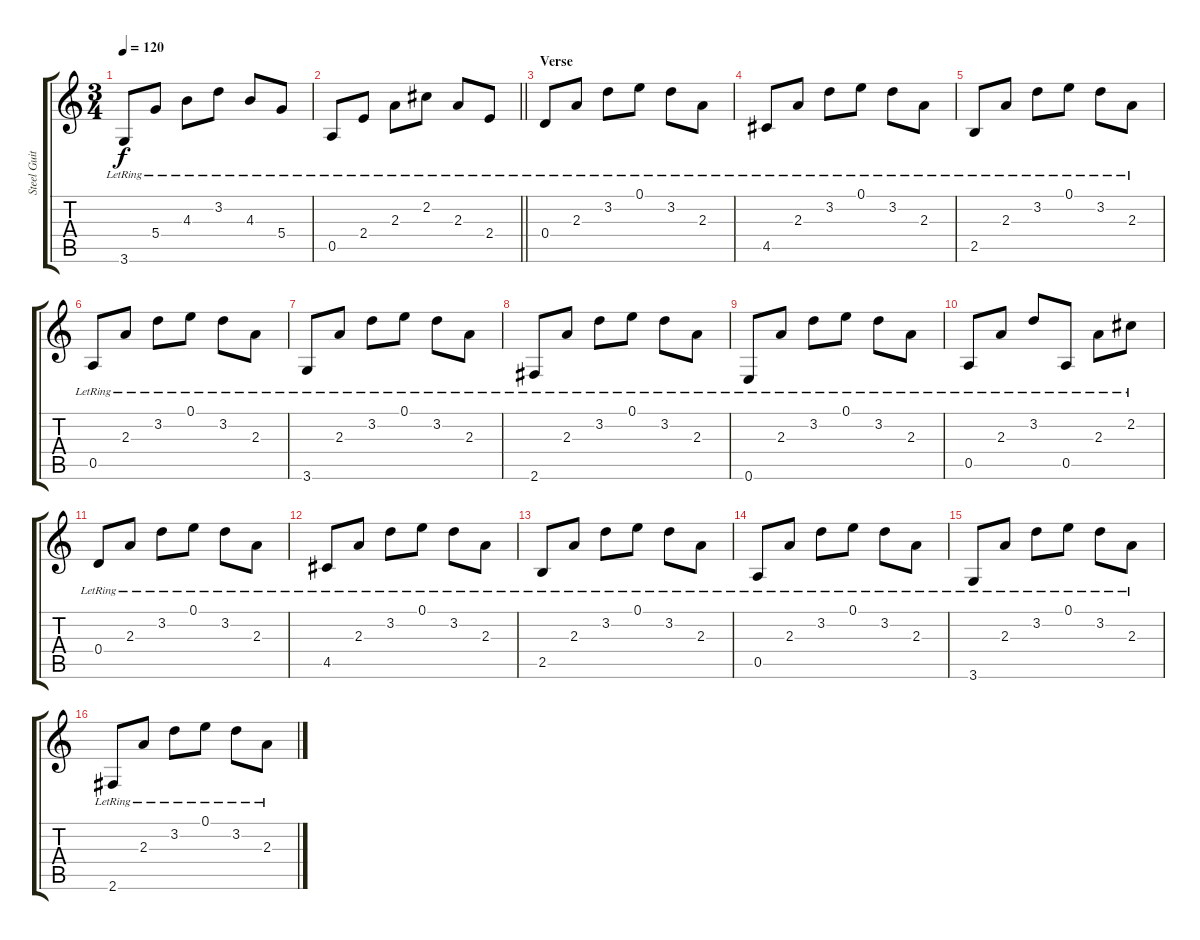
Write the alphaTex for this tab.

\track ("Steel Guitar" "Steel Guit") {instrument acousticguitarsteel}
\staff {score tabs}
\tuning (E4 B3 G3 D3 A2 E2) {hide}
\ts (3 4)
\tempo 120
\clef g2
\ks c
3.6{lr}.8{dy f} 5.4{lr}.8 4.3{lr}.8 3.2{lr}.8 4.3{lr}.8 5.4{lr}.8 |
\barLineRight lightlight
0.5{lr}.8 2.4{lr}.8 2.3{lr}.8 2.2{lr}.8 2.3{lr}.8 2.4{lr}.8 |
\section ("" "Verse")
0.4{lr}.8 2.3{lr}.8 3.2{lr}.8 0.1{lr}.8 3.2{lr}.8 2.3{lr}.8 |
4.5{lr}.8 2.3{lr}.8 3.2{lr}.8 0.1{lr}.8 3.2{lr}.8 2.3{lr}.8 |
2.5{lr}.8 2.3{lr}.8 3.2{lr}.8 0.1{lr}.8 3.2{lr}.8 2.3{lr}.8 |
0.5{lr}.8 2.3{lr}.8 3.2{lr}.8 0.1{lr}.8 3.2{lr}.8 2.3{lr}.8 |
3.6{lr}.8 2.3{lr}.8 3.2{lr}.8 0.1{lr}.8 3.2{lr}.8 2.3{lr}.8 |
2.6{lr}.8 2.3{lr}.8 3.2{lr}.8 0.1{lr}.8 3.2{lr}.8 2.3{lr}.8 |
0.6{lr}.8 2.3{lr}.8 3.2{lr}.8 0.1{lr}.8 3.2{lr}.8 2.3{lr}.8 |
0.5{lr}.8 2.3{lr}.8 3.2{lr}.8 0.5{lr}.8 2.3{lr}.8 2.2{lr}.8 |
0.4{lr}.8 2.3{lr}.8 3.2{lr}.8 0.1{lr}.8 3.2{lr}.8 2.3{lr}.8 |
4.5{lr}.8 2.3{lr}.8 3.2{lr}.8 0.1{lr}.8 3.2{lr}.8 2.3{lr}.8 |
2.5{lr}.8 2.3{lr}.8 3.2{lr}.8 0.1{lr}.8 3.2{lr}.8 2.3{lr}.8 |
0.5{lr}.8 2.3{lr}.8 3.2{lr}.8 0.1{lr}.8 3.2{lr}.8 2.3{lr}.8 |
3.6{lr}.8 2.3{lr}.8 3.2{lr}.8 0.1{lr}.8 3.2{lr}.8 2.3{lr}.8 |
2.6{lr}.8 2.3{lr}.8 3.2{lr}.8 0.1{lr}.8 3.2{lr}.8 2.3{lr}.8
